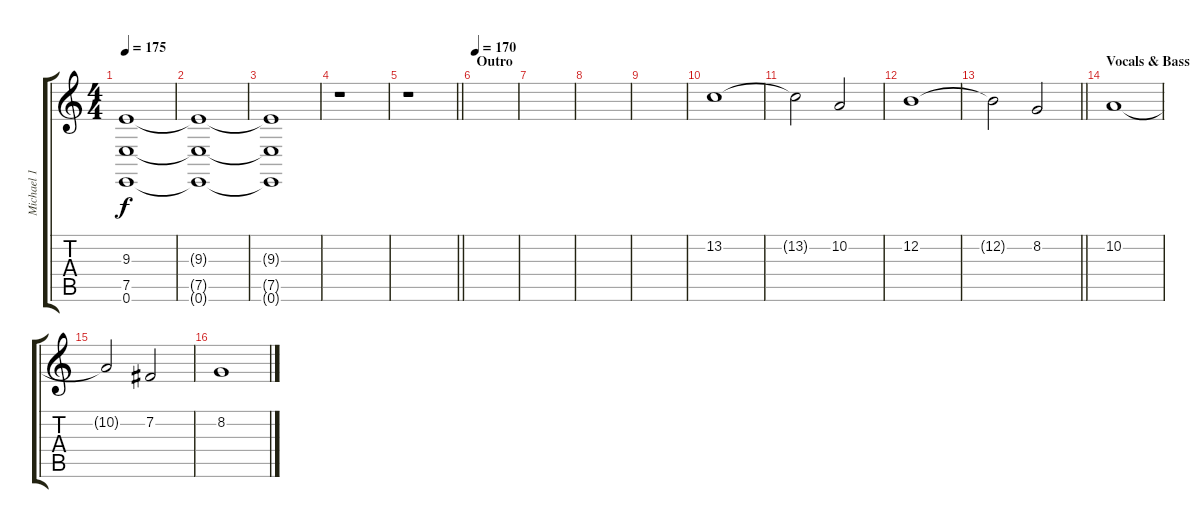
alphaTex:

\track ("Michael 1" "Michael 1") {instrument stringensemble1}
\staff {score tabs}
\tuning (E4 B3 G3 D3 A2 E2) {hide}
\ts (4 4)
\tempo 175
\clef g2
\ks c
(9.3{t} 7.5{t} 0.6{t}).1{dy f} |
(9.3{t} 7.5{t} 0.6{t}).1 |
(9.3{t} 7.5{t} 0.6{t}).1 |
r.1 |
\barLineRight lightlight
r.1 |
\section ("" "Outro")
\tempo 170
|
|
|
|
13.2.1{volume 7 instrument flute} |
13.2{t}.2 10.2.2 |
12.2.1 |
\barLineRight lightlight
12.2{t}.2 8.2.2 |
\section ("" "Vocals & Bass")
10.2.1 |
10.2{t}.2 7.2.2 |
8.2.1
